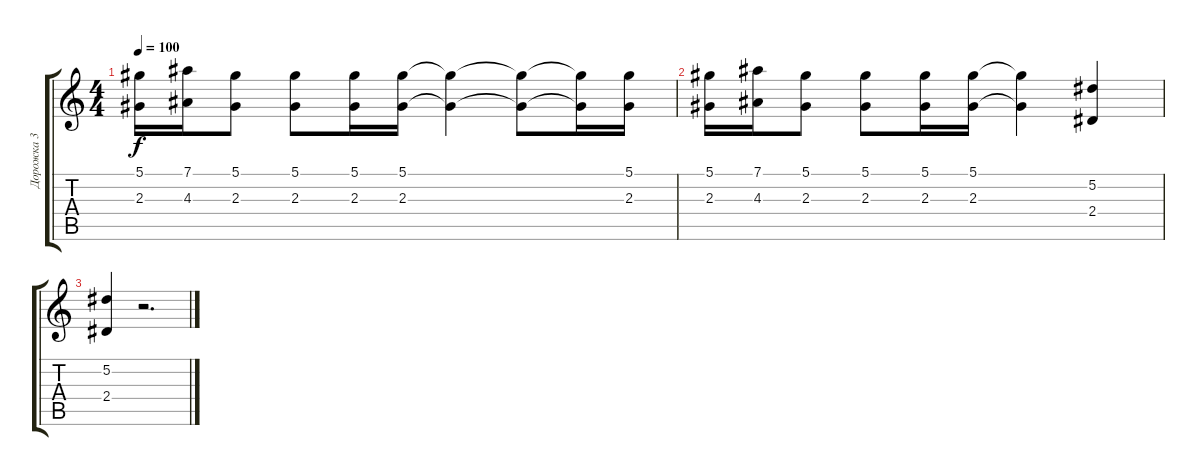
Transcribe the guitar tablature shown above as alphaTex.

\track ("Дорожка 3" "Дорожка 3") {instrument brightacousticpiano}
\staff {score tabs}
\tuning (Eb5 Bb4 Gb4 Db4 Ab3 Db3) {hide}
\ts (4 4)
\tempo 100
\clef g2
\ks c
(5.1 2.3).16{dy f} (7.1 4.3).16 (5.1 2.3).8 (5.1 2.3).8 (5.1 2.3).16 (5.1 2.3).16 (5.1{t} 2.3{t}).4 (5.1{t} 2.3{t}).8 (5.1{t} 2.3{t}).16 (5.1 2.3).16 |
(5.1 2.3).16 (7.1 4.3).16 (5.1 2.3).8 (5.1 2.3).8 (5.1 2.3).16 (5.1 2.3).16 (5.1{t} 2.3{t}).4 (5.2 2.4).4 |
(5.2 2.4).4 r.2{d}
